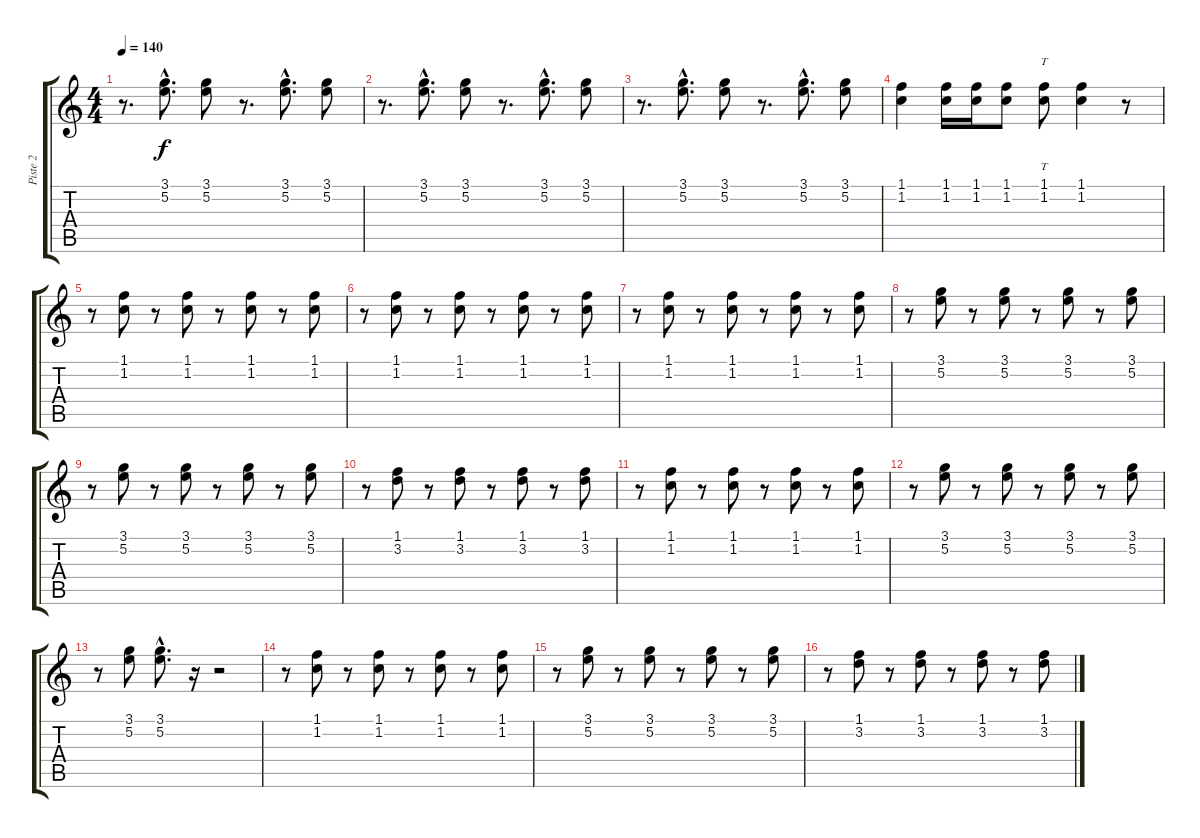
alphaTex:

\track ("Piste 2" "Piste 2") {instrument electricguitarclean}
\staff {score tabs}
\tuning (E4 B3 G3 D3 A2 E2) {hide}
\ts (4 4)
\tempo 140
\clef g2
\ks c
r.8{d dy f} (3.1{hac} 5.2{hac}).8{d} (3.1 5.2).8 r.8{d} (3.1{hac} 5.2{hac}).8{d} (3.1 5.2).8 |
r.8{d} (3.1{hac} 5.2{hac}).8{d} (3.1 5.2).8 r.8{d} (3.1{hac} 5.2{hac}).8{d} (3.1 5.2).8 |
r.8{d} (3.1{hac} 5.2{hac}).8{d} (3.1 5.2).8 r.8{d} (3.1{hac} 5.2{hac}).8{d} (3.1 5.2).8 |
(1.1 1.2).4 (1.1 1.2).16 (1.1 1.2).16 (1.1 1.2).8 (1.1 1.2).8{tt} (1.1 1.2).4 r.8 |
r.8 (1.1 1.2).8 r.8 (1.1 1.2).8 r.8 (1.1 1.2).8 r.8 (1.1 1.2).8 |
r.8 (1.1 1.2).8 r.8 (1.1 1.2).8 r.8 (1.1 1.2).8 r.8 (1.1 1.2).8 |
r.8 (1.1 1.2).8 r.8 (1.1 1.2).8 r.8 (1.1 1.2).8 r.8 (1.1 1.2).8 |
r.8 (3.1 5.2).8 r.8 (3.1 5.2).8 r.8 (3.1 5.2).8 r.8 (3.1 5.2).8 |
r.8 (3.1 5.2).8 r.8 (3.1 5.2).8 r.8 (3.1 5.2).8 r.8 (3.1 5.2).8 |
r.8 (1.1 3.2).8 r.8 (1.1 3.2).8 r.8 (1.1 3.2).8 r.8 (1.1 3.2).8 |
r.8 (1.1 1.2).8 r.8 (1.1 1.2).8 r.8 (1.1 1.2).8 r.8 (1.1 1.2).8 |
r.8 (3.1 5.2).8 r.8 (3.1 5.2).8 r.8 (3.1 5.2).8 r.8 (3.1 5.2).8 |
r.8 (3.1 5.2).8 (3.1{hac} 5.2{hac}).8{d} r.16 r.2 |
r.8 (1.1 1.2).8 r.8 (1.1 1.2).8 r.8 (1.1 1.2).8 r.8 (1.1 1.2).8 |
r.8 (3.1 5.2).8 r.8 (3.1 5.2).8 r.8 (3.1 5.2).8 r.8 (3.1 5.2).8 |
r.8 (1.1 3.2).8 r.8 (1.1 3.2).8 r.8 (1.1 3.2).8 r.8 (1.1 3.2).8
